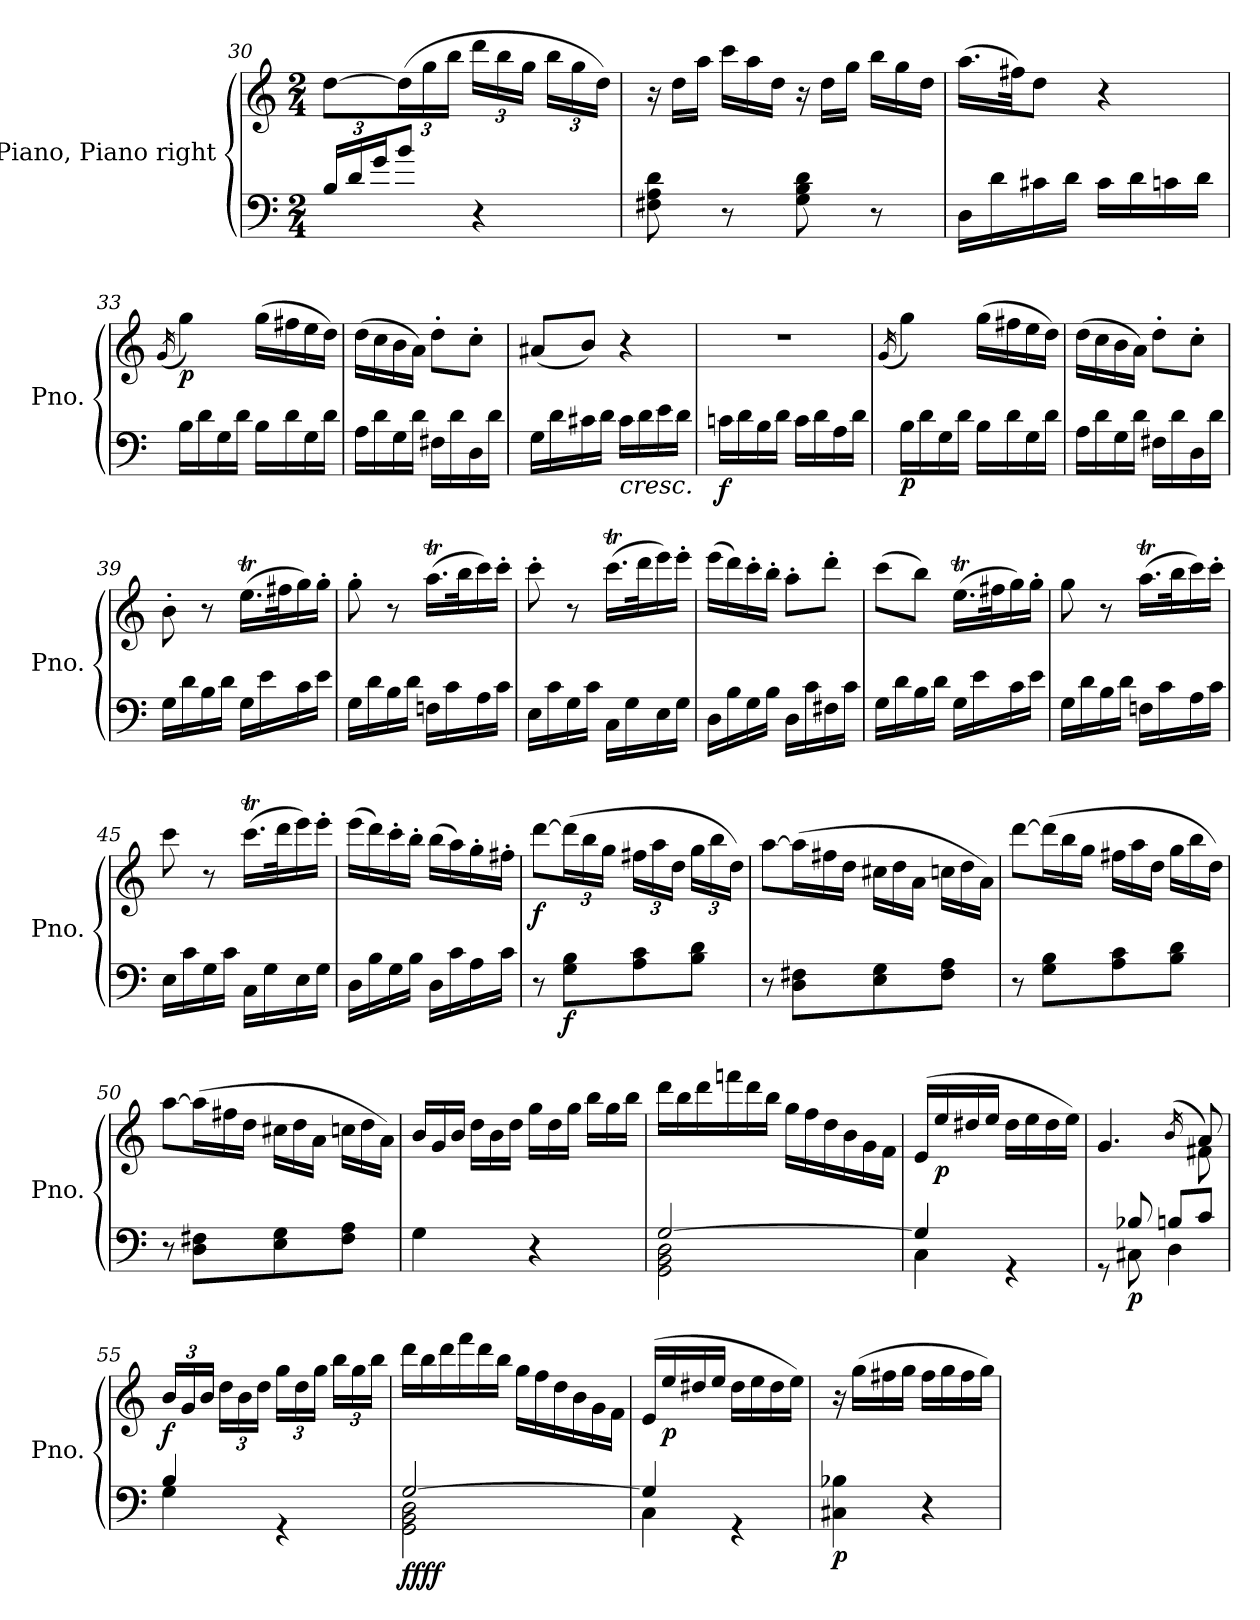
**kern	**kern	**dynam
*part1	*part1	*part1
*staff2	*staff1	*staff1/2
*I"Piano, Piano right	*	*
*I'Pno.	*	*
*clefF4	*clefG2	*
*k[]	*k[]	*
*M2/4	*M2/4	*
*Xbrackettup	*	*
=30	=30	=30
24B/LL	[8dd\L	.
24d/	.	.
24g/J	.	.
*	*Xbrackettup	*
8b/J	(>24dd\L]	.
.	24gg\	.
.	24bb\JJ	.
4r	24ddd\LL	.
.	24bb\	.
.	24gg\JJ	.
.	24bb\LL	.
.	24gg\	.
.	24dd\JJ)	.
=31	=31	=31
*	*Xtuplet	*
8F#X\ 8A\ 8d\	24r	.
.	24dd\LL	.
.	24aa\JJ	.
8r	24ccc\LL	.
.	24aa\	.
.	24dd\JJ	.
8G\ 8B\ 8d\	24r	.
.	24dd\LL	.
.	24gg\JJ	.
8r	24bb\LL	.
.	24gg\	.
.	24dd\JJ	.
=32	=32	=32
16D\LL	(>16.aa\LL	.
16d\	.	.
.	32ff#X\JK)	.
16c#X\	8dd\J	.
16d\JJ	.	.
16c#\LL	4r	.
16d\	.	.
16cn\	.	.
16d\JJ	.	.
=33	=33	=33
.	(>16qg/	.
!	!	!LO:DY:b
16B\LL	4gg\)	p
16d\	.	.
16G\	.	.
16d\JJ	.	.
16B\LL	(>16gg\LL	.
16d\	16ff#X\	.
16G\	16ee\	.
16d\JJ	16dd\JJ)	.
=34	=34	=34
16A\LL	(>16dd\LL	.
16d\	16cc\	.
16G\	16b\	.
16d\JJ	16a\JJ)	.
16F#X\LL	8dd'\L	.
16d\	.	.
16D\	8cc'\J	.
16d\JJ	.	.
=35	=35	=35
16G\LL	(<8a#X/L	.
16d\	.	.
16c#X\	8b/J)	.
16d\JJ	.	.
!LO:TX:b:i:t=cresc.	!	!
16c#\LL	4r	.
16d\	.	.
16e\	.	.
16d\JJ	.	.
=36	=36	=36
!	!	!LO:DY:b=2
16cn\LL	2r	f
16d\	.	.
16B\	.	.
16d\JJ	.	.
16c\LL	.	.
16d\	.	.
16A\	.	.
16d\JJ	.	.
=37	=37	=37
.	(>16qg/	.
!	!	!LO:DY:b=2
16B\LL	4gg\)	p
16d\	.	.
16G\	.	.
16d\JJ	.	.
16B\LL	(>16gg\LL	.
16d\	16ff#X\	.
16G\	16ee\	.
16d\JJ	16dd\JJ)	.
=38	=38	=38
16A\LL	(>16dd\LL	.
16d\	16cc\	.
16G\	16b\	.
16d\JJ	16a\JJ)	.
16F#X\LL	8dd'\L	.
16d\	.	.
16D\	8cc'\J	.
16d\JJ	.	.
=39	=39	=39
16G\LL	8b'\	.
16d\	.	.
16B\	8r	.
16d\JJ	.	.
16G\LL	(>16.eet\LL	.
16e\	.	.
.	32ff#X\K	.
16c\	16gg\)	.
16e\JJ	16gg'\JJ	.
=40	=40	=40
16G\LL	8gg'\	.
16d\	.	.
16B\	8r	.
16d\JJ	.	.
16Fn\LL	(>16.aaT\LL	.
16c\	.	.
.	32bb\K	.
16A\	16ccc\)	.
16c\JJ	16ccc'\JJ	.
=41	=41	=41
16E\LL	8ccc'\	.
16c\	.	.
16G\	8r	.
16c\JJ	.	.
16C\LL	(>16.cccT\LL	.
16G\	.	.
.	32ddd\K	.
16E\	16eee\)	.
16G\JJ	16eee'\JJ	.
=42	=42	=42
16D\LL	(>16eee\LL	.
16B\	16ddd\)	.
16G\	16ccc'\	.
16B\JJ	16bb'\JJ	.
16D\LL	8aa'\L	.
16c\	.	.
16F#X\	8ddd'\J	.
16c\JJ	.	.
=43	=43	=43
16G\LL	(>8ccc\L	.
16d\	.	.
16B\	8bb\J)	.
16d\JJ	.	.
16G\LL	(>16.eet\LL	.
16e\	.	.
.	32ff#X\K	.
16c\	16gg\)	.
16e\JJ	16gg'\JJ	.
=44	=44	=44
16G\LL	8gg\	.
16d\	.	.
16B\	8r	.
16d\JJ	.	.
16Fn\LL	(>16.aaT\LL	.
16c\	.	.
.	32bb\K	.
16A\	16ccc\)	.
16c\JJ	16ccc'\JJ	.
=45	=45	=45
16E\LL	8ccc\	.
16c\	.	.
16G\	8r	.
16c\JJ	.	.
16C\LL	(>16.cccT\LL	.
16G\	.	.
.	32ddd\K	.
16E\	16eee\)	.
16G\JJ	16eee'\JJ	.
=46	=46	=46
16D\LL	(>16eee\LL	.
16B\	16ddd\)	.
16G\	16ccc'\	.
16B\JJ	16bb'\JJ	.
16D\LL	(>16bb\LL	.
16c\	16aa\)	.
16A\	16gg'\	.
16c\JJ	16ff#X'\JJ	.
=47	=47	=47
!	!	!LO:DY:b
8r	[8ddd\L	f
*	*tuplet	*
!	!	!LO:DY:b=2
8G\ 8B\L	(>24ddd\L]	f
.	24bb\	.
.	24gg\JJ	.
8A\ 8c\	24ff#X\LL	.
.	24aa\	.
.	24dd\JJ	.
8B\ 8d\J	24gg\LL	.
.	24bb\	.
.	24dd\JJ)	.
=48	=48	=48
8r	[8aa\L	.
*	*Xtuplet	*
8D\ 8F#X\L	(>24aa\L]	.
.	24ff#X\	.
.	24dd\JJ	.
8E\ 8G\	24cc#X\LL	.
.	24dd\	.
.	24a\JJ	.
8F#\ 8A\J	24ccn\LL	.
.	24dd\	.
.	24a\JJ)	.
=49	=49	=49
8r	[8ddd\L	.
8G\ 8B\L	(>24ddd\L]	.
.	24bb\	.
.	24gg\JJ	.
8A\ 8c\	24ff#X\LL	.
.	24aa\	.
.	24dd\JJ	.
8B\ 8d\J	24gg\LL	.
.	24bb\	.
.	24dd\JJ)	.
=50	=50	=50
8r	[8aa\L	.
8D\ 8F#X\L	(>24aa\L]	.
.	24ff#X\	.
.	24dd\JJ	.
8E\ 8G\	24cc#X\LL	.
.	24dd\	.
.	24a\JJ	.
8F#\ 8A\J	24ccn\LL	.
.	24dd\	.
.	24a\JJ)	.
=51	=51	=51
4G\	24b/LL	.
.	24g/	.
.	24b/JJ	.
.	24dd\LL	.
.	24b\	.
.	24dd\JJ	.
4r	24gg\LL	.
.	24dd\	.
.	24gg\JJ	.
.	24bb\LL	.
.	24gg\	.
.	24bb\JJ	.
=52	=52	=52
*^	*	*
[2G/	2GG\ 2BB\ 2D\	24ddd\LL	.
.	.	24bb\	.
.	.	24ddd\	.
.	.	24fffn\	.
.	.	24ddd\	.
.	.	24bb\JJ	.
.	.	24gg\LL	.
.	.	24ff\	.
.	.	24dd\	.
.	.	24b\	.
.	.	24g\	.
.	.	24f\JJ	.
=53	=53	=53	=53
4G/]	4C\	(>16e/LL	.
!	!	!	!LO:DY:b
.	.	16ee/	p
.	.	16dd#X/	.
.	.	16ee/JJ	.
4rGG	4ryy	16dd#\LL	.
.	.	16ee\	.
.	.	16dd#\	.
.	.	16ee\JJ)	.
=54	=54	=54	=54
*	*	*^	*
8rGG	8ryy	4.g/	4.ryy	.
!	!	!	!	!LO:DY:b=2
8B-X/	8C#X\	.	.	p
8Bn/L	4D\	.	.	.
.	.	(>16qb/	.	.
8c/J	.	8a/)	8f#X\	.
*	*	*v	*v	*
=55	=55	=55	=55
*	*	*tuplet	*
*	*	*^	*
!	!	!	!	!LO:DY:b
*	*	*v	*v	*
4B/	4G\	24b/LL	f
.	.	24g/	.
.	.	24b/JJ	.
.	.	24dd\LL	.
.	.	24b\	.
.	.	24dd\JJ	.
4rGG	4ryy	24gg\LL	.
.	.	24dd\	.
.	.	24gg\JJ	.
.	.	24bb\LL	.
.	.	24gg\	.
.	.	24bb\JJ	.
=56	=56	=56	=56
*	*	*Xtuplet	*
!	!	!	!LO:DY:b=2
!	!	!	!LO:DY:n=1:b=2
!	!	!	!LO:DY:n=2:b=2
!	!	!	!LO:DY:n=3:b=2
[2G/	2GG\ 2BB\ 2D\	24ddd\LL	f f f f
.	.	24bb\	.
.	.	24ddd\	.
.	.	24fff\	.
.	.	24ddd\	.
.	.	24bb\JJ	.
.	.	24gg\LL	.
.	.	24ff\	.
.	.	24dd\	.
.	.	24b\	.
.	.	24g\	.
.	.	24f\JJ	.
=57	=57	=57	=57
4G/]	4C\	(>16e/LL	.
!	!	!	!LO:DY:b
.	.	16ee/	p
.	.	16dd#X/	.
.	.	16ee/JJ	.
4rGG	4ryy	16dd#\LL	.
.	.	16ee\	.
.	.	16dd#\	.
.	.	16ee\JJ)	.
*v	*v	*	*
=58	=58	=58
!	!	!LO:DY:b=2
4C#X\ 4B-X\	16r	p
.	(>16gg\LL	.
.	16ff#X\	.
.	16gg\JJ	.
4r	16ff#\LL	.
.	16gg\	.
.	16ff#\	.
.	16gg\JJ)	.
=	=	=
*-	*-	*-
